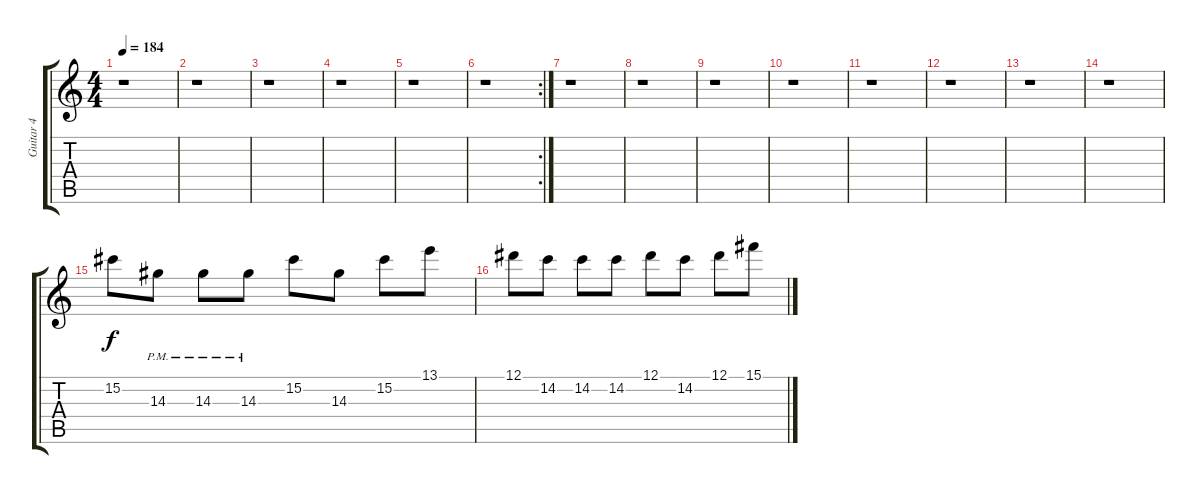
\track ("Guitar 4" "Guitar 4") {instrument distortionguitar}
\staff {score tabs}
\tuning (Eb4 Bb3 Gb3 Db3 Ab2 Db2) {hide}
\ts (4 4)
\tempo 184
\clef g2
\ks c
r.1{dy f} |
r.1 |
r.1 |
r.1 |
r.1 |
\rc 2
r.1 |
r.1 |
r.1 |
r.1 |
r.1 |
r.1 |
r.1 |
r.1 |
r.1 |
15.2.8 14.3{pm}.8 14.3{pm}.8 14.3{pm}.8 15.2.8 14.3.8 15.2.8 13.1.8 |
12.1.8 14.2.8 14.2.8 14.2.8 12.1.8 14.2.8 12.1.8 15.1.8
